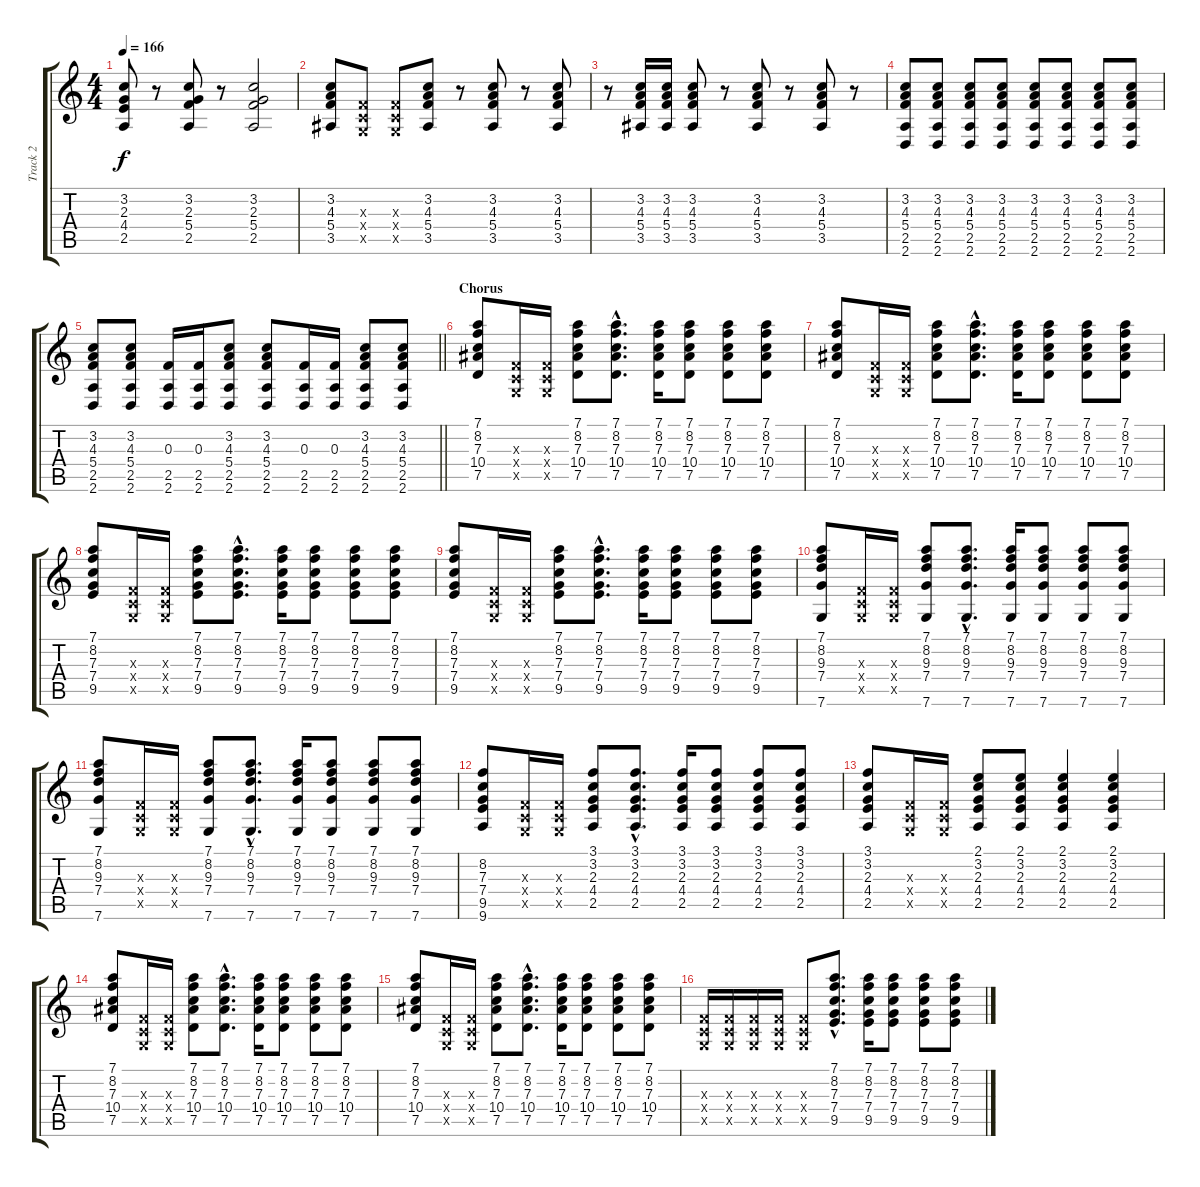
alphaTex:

\track ("Track 2" "Track 2") {instrument electricguitarjazz}
\staff {score tabs}
\tuning (D4 A3 F3 C3 G2 C2) {hide}
\ts (4 4)
\tempo 166
\clef g2
\ks c
(3.2 2.3 4.4 2.5).8{dy f} r.8 (3.2 2.3 5.4 2.5).8 r.8 (3.2 2.3 5.4 2.5).2 |
(3.2 4.3 5.4 3.5).8 (0.3{x} 0.4{x} 0.5{x}).8 (0.3{x} 0.4{x} 0.5{x}).8 (3.2 4.3 5.4 3.5).8 r.8 (3.2 4.3 5.4 3.5).8 r.8 (3.2 4.3 5.4 3.5).8 |
r.8 (3.2 4.3 5.4 3.5).16 (3.2 4.3 5.4 3.5).16 (3.2 4.3 5.4 3.5).8 r.8 (3.2 4.3 5.4 3.5).8 r.8 (3.2 4.3 5.4 3.5).8 r.8 |
(3.2 4.3 5.4 2.5 2.6).8 (3.2 4.3 5.4 2.5 2.6).8 (3.2 4.3 5.4 2.5 2.6).8 (3.2 4.3 5.4 2.5 2.6).8 (3.2 4.3 5.4 2.5 2.6).8 (3.2 4.3 5.4 2.5 2.6).8 (3.2 4.3 5.4 2.5 2.6).8 (3.2 4.3 5.4 2.5 2.6).8 |
\barLineRight lightlight
(3.2 4.3 5.4 2.5 2.6).8 (3.2 4.3 5.4 2.5 2.6).8 (0.3 2.5 2.6).16 (0.3 2.5 2.6).16 (3.2 4.3 5.4 2.5 2.6).8 (3.2 4.3 5.4 2.5 2.6).8 (0.3 2.5 2.6).16 (0.3 2.5 2.6).16 (3.2 4.3 5.4 2.5 2.6).8 (3.2 4.3 5.4 2.5 2.6).8 |
\section ("" "Chorus")
(7.1 8.2 7.3 10.4 7.5).8{instrument overdrivenguitar} (0.3{x} 0.4{x} 0.5{x}).16 (0.3{x} 0.4{x} 0.5{x}).16 (7.1 8.2 7.3 10.4 7.5).8 (7.1{hac} 8.2{hac} 7.3{hac} 10.4{hac} 7.5{hac}).8{d} (7.1 8.2 7.3 10.4 7.5).16 (7.1 8.2 7.3 10.4 7.5).8 (7.1 8.2 7.3 10.4 7.5).8 (7.1 8.2 7.3 10.4 7.5).8 |
(7.1 8.2 7.3 10.4 7.5).8 (0.3{x} 0.4{x} 0.5{x}).16 (0.3{x} 0.4{x} 0.5{x}).16 (7.1 8.2 7.3 10.4 7.5).8 (7.1{hac} 8.2{hac} 7.3{hac} 10.4{hac} 7.5{hac}).8{d} (7.1 8.2 7.3 10.4 7.5).16 (7.1 8.2 7.3 10.4 7.5).8 (7.1 8.2 7.3 10.4 7.5).8 (7.1 8.2 7.3 10.4 7.5).8 |
(7.1 8.2 7.3 7.4 9.5).8 (0.3{x} 0.4{x} 0.5{x}).16 (0.3{x} 0.4{x} 0.5{x}).16 (7.1 8.2 7.3 7.4 9.5).8 (7.1{hac} 8.2{hac} 7.3{hac} 7.4{hac} 9.5{hac}).8{d} (7.1 8.2 7.3 7.4 9.5).16 (7.1 8.2 7.3 7.4 9.5).8 (7.1 8.2 7.3 7.4 9.5).8 (7.1 8.2 7.3 7.4 9.5).8 |
(7.1 8.2 7.3 7.4 9.5).8 (0.3{x} 0.4{x} 0.5{x}).16 (0.3{x} 0.4{x} 0.5{x}).16 (7.1 8.2 7.3 7.4 9.5).8 (7.1{hac} 8.2{hac} 7.3{hac} 7.4{hac} 9.5{hac}).8{d} (7.1 8.2 7.3 7.4 9.5).16 (7.1 8.2 7.3 7.4 9.5).8 (7.1 8.2 7.3 7.4 9.5).8 (7.1 8.2 7.3 7.4 9.5).8 |
(7.1 8.2 9.3 7.4 7.6).8 (0.3{x} 0.4{x} 0.5{x}).16 (0.3{x} 0.4{x} 0.5{x}).16 (7.1 8.2 9.3 7.4 7.6).8 (7.1{hac} 8.2{hac} 9.3{hac} 7.4{hac} 7.6{hac}).8{d} (7.1 8.2 9.3 7.4 7.6).16 (7.1 8.2 9.3 7.4 7.6).8 (7.1 8.2 9.3 7.4 7.6).8 (7.1 8.2 9.3 7.4 7.6).8 |
(7.1 8.2 9.3 7.4 7.6).8 (0.3{x} 0.4{x} 0.5{x}).16 (0.3{x} 0.4{x} 0.5{x}).16 (7.1 8.2 9.3 7.4 7.6).8 (7.1{hac} 8.2{hac} 9.3{hac} 7.4{hac} 7.6{hac}).8{d} (7.1 8.2 9.3 7.4 7.6).16 (7.1 8.2 9.3 7.4 7.6).8 (7.1 8.2 9.3 7.4 7.6).8 (7.1 8.2 9.3 7.4 7.6).8 |
(8.2 7.3 7.4 9.5 9.6).8 (0.3{x} 0.4{x} 0.5{x}).16 (0.3{x} 0.4{x} 0.5{x}).16 (3.1 3.2 2.3 4.4 2.5).8 (3.1{hac} 3.2{hac} 2.3{hac} 4.4{hac} 2.5{hac}).8{d} (3.1 3.2 2.3 4.4 2.5).16 (3.1 3.2 2.3 4.4 2.5).8 (3.1 3.2 2.3 4.4 2.5).8 (3.1 3.2 2.3 4.4 2.5).8 |
(3.1 3.2 2.3 4.4 2.5).8 (0.3{x} 0.4{x} 0.5{x}).16 (0.3{x} 0.4{x} 0.5{x}).16 (2.1 3.2 2.3 4.4 2.5).8 (2.1 3.2 2.3 4.4 2.5).8 (2.1 3.2 2.3 4.4 2.5).4 (2.1 3.2 2.3 4.4 2.5).4 |
(7.1 8.2 7.3 10.4 7.5).8 (0.3{x} 0.4{x} 0.5{x}).16 (0.3{x} 0.4{x} 0.5{x}).16 (7.1 8.2 7.3 10.4 7.5).8 (7.1{hac} 8.2{hac} 7.3{hac} 10.4{hac} 7.5{hac}).8{d} (7.1 8.2 7.3 10.4 7.5).16 (7.1 8.2 7.3 10.4 7.5).8 (7.1 8.2 7.3 10.4 7.5).8 (7.1 8.2 7.3 10.4 7.5).8 |
(7.1 8.2 7.3 10.4 7.5).8 (0.3{x} 0.4{x} 0.5{x}).16 (0.3{x} 0.4{x} 0.5{x}).16 (7.1 8.2 7.3 10.4 7.5).8 (7.1{hac} 8.2{hac} 7.3{hac} 10.4{hac} 7.5{hac}).8{d} (7.1 8.2 7.3 10.4 7.5).16 (7.1 8.2 7.3 10.4 7.5).8 (7.1 8.2 7.3 10.4 7.5).8 (7.1 8.2 7.3 10.4 7.5).8 |
(0.3{x} 0.4{x} 0.5{x}).16 (0.3{x} 0.4{x} 0.5{x}).16 (0.3{x} 0.4{x} 0.5{x}).16 (0.3{x} 0.4{x} 0.5{x}).16 (0.3{x} 0.4{x} 0.5{x}).8 (7.1{hac} 8.2{hac} 7.3{hac} 7.4{hac} 9.5{hac}).8{d} (7.1 8.2 7.3 7.4 9.5).16 (7.1 8.2 7.3 7.4 9.5).8 (7.1 8.2 7.3 7.4 9.5).8 (7.1 8.2 7.3 7.4 9.5).8
